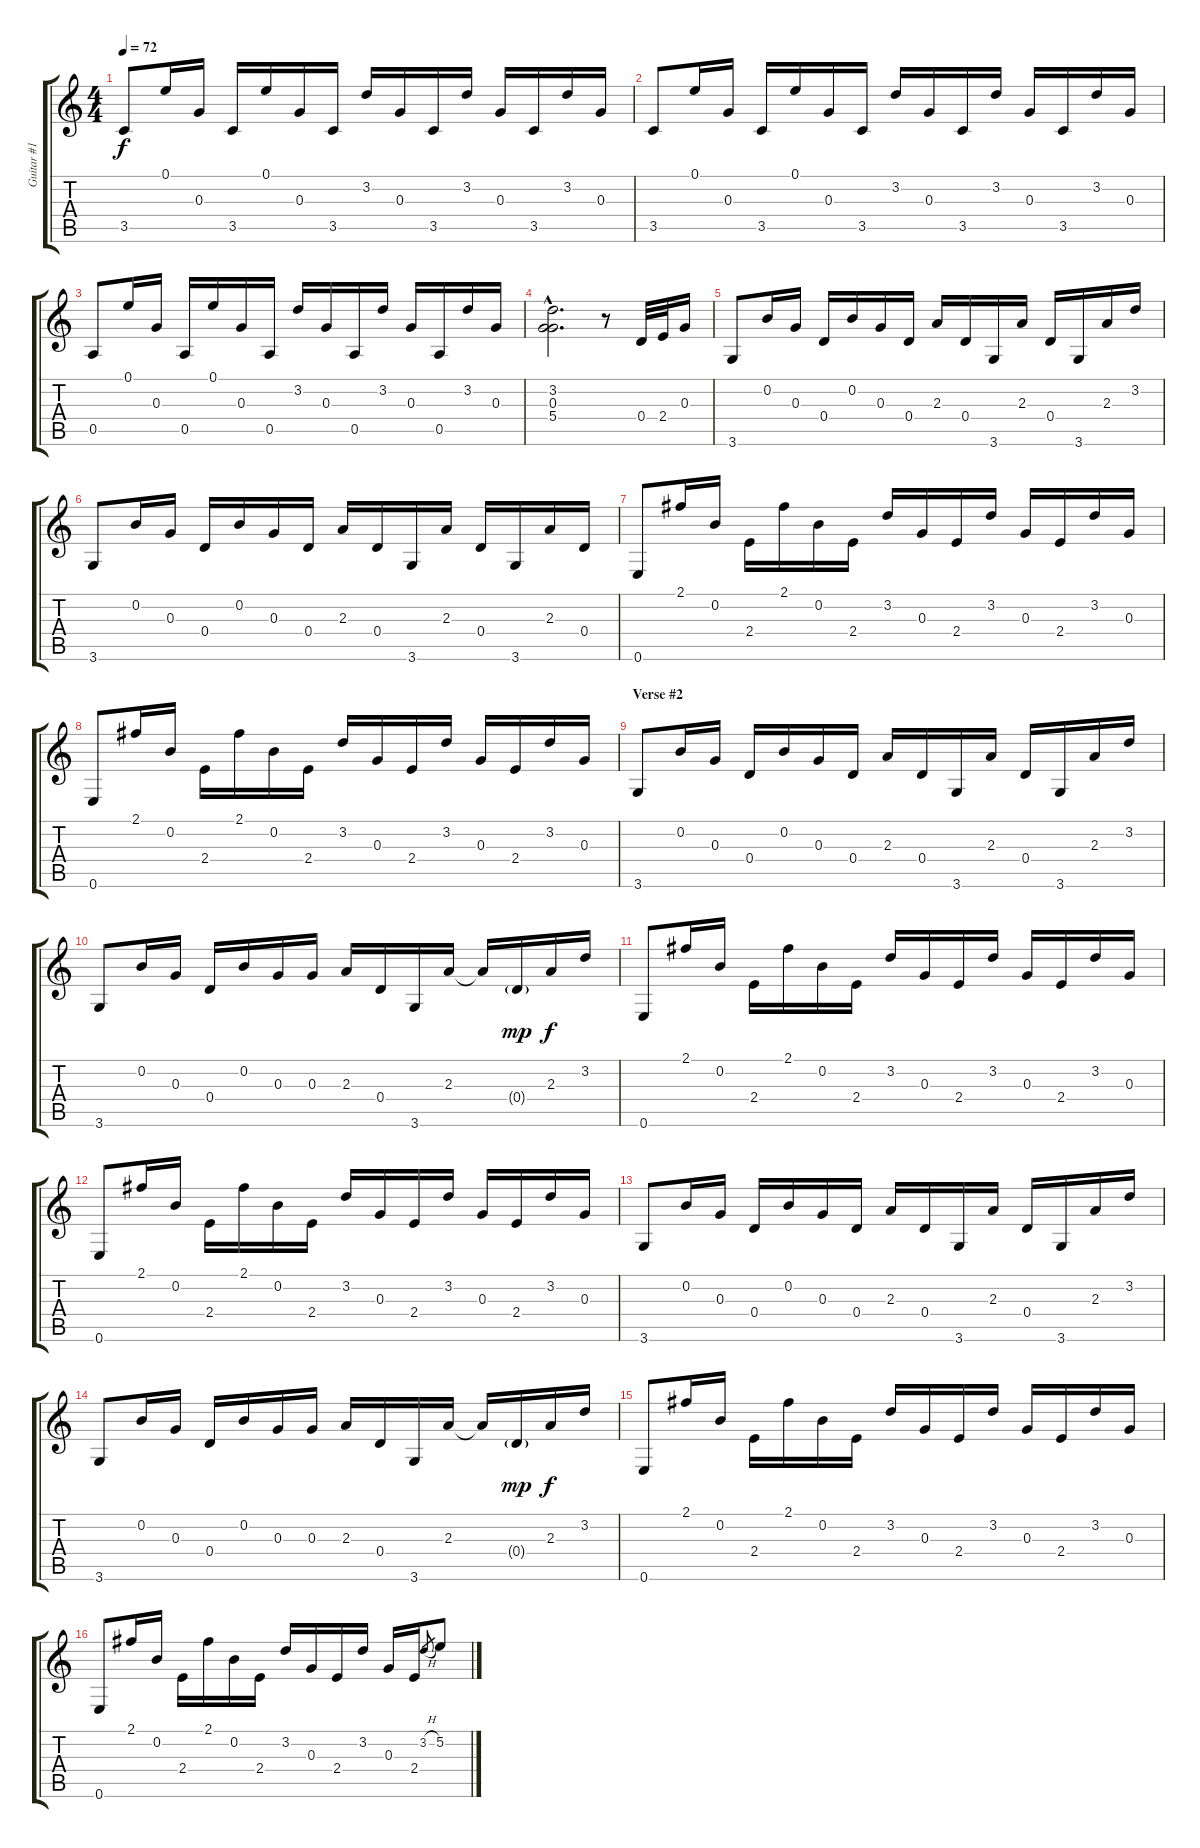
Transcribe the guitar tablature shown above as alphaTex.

\track ("Guitar #1" "Guitar #1") {instrument acousticguitarnylon}
\staff {score tabs}
\tuning (E4 B3 G3 D3 A2 E2) {hide}
\ts (4 4)
\tempo 72
\clef g2
\ks c
3.5.8{dy f} 0.1.16 0.3.16 3.5.16 0.1.16 0.3.16 3.5.16 3.2.16 0.3.16 3.5.16 3.2.16 0.3.16 3.5.16 3.2.16 0.3.16 |
3.5.8 0.1.16 0.3.16 3.5.16 0.1.16 0.3.16 3.5.16 3.2.16 0.3.16 3.5.16 3.2.16 0.3.16 3.5.16 3.2.16 0.3.16 |
0.5.8 0.1.16 0.3.16 0.5.16 0.1.16 0.3.16 0.5.16 3.2.16 0.3.16 0.5.16 3.2.16 0.3.16 0.5.16 3.2.16 0.3.16 |
(3.2{hac} 0.3{hac} 5.4{hac}).2{d} r.8 0.4.32 2.4.32 0.3.16 |
3.6.8 0.2.16 0.3.16 0.4.16 0.2.16 0.3.16 0.4.16 2.3.16 0.4.16 3.6.16 2.3.16 0.4.16 3.6.16 2.3.16 3.2.16 |
3.6.8 0.2.16 0.3.16 0.4.16 0.2.16 0.3.16 0.4.16 2.3.16 0.4.16 3.6.16 2.3.16 0.4.16 3.6.16 2.3.16 0.4.16 |
0.6.8 2.1.16 0.2.16 2.4.16 2.1.16 0.2.16 2.4.16 3.2.16 0.3.16 2.4.16 3.2.16 0.3.16 2.4.16 3.2.16 0.3.16 |
0.6.8 2.1.16 0.2.16 2.4.16 2.1.16 0.2.16 2.4.16 3.2.16 0.3.16 2.4.16 3.2.16 0.3.16 2.4.16 3.2.16 0.3.16 |
\section ("" "Verse #2")
3.6.8 0.2.16 0.3.16 0.4.16 0.2.16 0.3.16 0.4.16 2.3.16 0.4.16 3.6.16 2.3.16 0.4.16 3.6.16 2.3.16 3.2.16 |
3.6.8 0.2.16 0.3.16 0.4.16 0.2.16 0.3.16 0.3.16 2.3.16 0.4.16 3.6.16 2.3.16 2.3{t}.16 0.4{g}.16{dy mp} 2.3.16{dy f} 3.2.16 |
0.6.8 2.1.16 0.2.16 2.4.16 2.1.16 0.2.16 2.4.16 3.2.16 0.3.16 2.4.16 3.2.16 0.3.16 2.4.16 3.2.16 0.3.16 |
0.6.8 2.1.16 0.2.16 2.4.16 2.1.16 0.2.16 2.4.16 3.2.16 0.3.16 2.4.16 3.2.16 0.3.16 2.4.16 3.2.16 0.3.16 |
3.6.8 0.2.16 0.3.16 0.4.16 0.2.16 0.3.16 0.4.16 2.3.16 0.4.16 3.6.16 2.3.16 0.4.16 3.6.16 2.3.16 3.2.16 |
3.6.8 0.2.16 0.3.16 0.4.16 0.2.16 0.3.16 0.3.16 2.3.16 0.4.16 3.6.16 2.3.16 2.3{t}.16 0.4{g}.16{dy mp} 2.3.16{dy f} 3.2.16 |
0.6.8 2.1.16 0.2.16 2.4.16 2.1.16 0.2.16 2.4.16 3.2.16 0.3.16 2.4.16 3.2.16 0.3.16 2.4.16 3.2.16 0.3.16 |
0.6.8 2.1.16 0.2.16 2.4.16 2.1.16 0.2.16 2.4.16 3.2.16 0.3.16 2.4.16 3.2.16 0.3.16 2.4.16 3.2{h}.8{gr} 5.2.8
